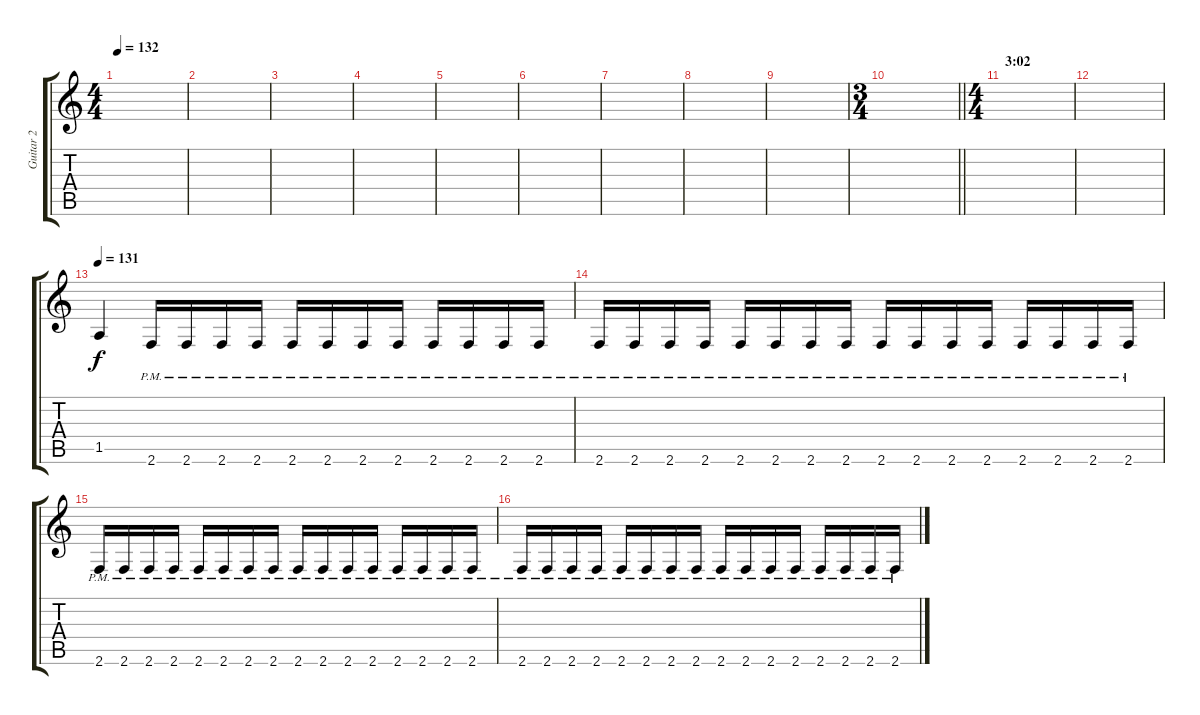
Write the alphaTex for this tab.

\track ("Guitar 2" "Guitar 2") {instrument overdrivenguitar}
\staff {score tabs}
\tuning (Eb4 Bb3 Gb3 Db3 Ab2 Eb2) {hide}
\ts (4 4)
\tempo 132
\clef g2
\ks c
|
|
|
|
|
|
|
|
|
\ts (3 4)
\barLineRight lightlight
|
\ts (4 4)
\section ("" "3:02")
|
|
\tempo 131
1.5.4 2.6{pm}.16 2.6{pm}.16 2.6{pm}.16 2.6{pm}.16 2.6{pm}.16 2.6{pm}.16 2.6{pm}.16 2.6{pm}.16 2.6{pm}.16 2.6{pm}.16 2.6{pm}.16 2.6{pm}.16 |
2.6{pm}.16 2.6{pm}.16 2.6{pm}.16 2.6{pm}.16 2.6{pm}.16 2.6{pm}.16 2.6{pm}.16 2.6{pm}.16 2.6{pm}.16 2.6{pm}.16 2.6{pm}.16 2.6{pm}.16 2.6{pm}.16 2.6{pm}.16 2.6{pm}.16 2.6{pm}.16 |
2.6{pm}.16 2.6{pm}.16 2.6{pm}.16 2.6{pm}.16 2.6{pm}.16 2.6{pm}.16 2.6{pm}.16 2.6{pm}.16 2.6{pm}.16 2.6{pm}.16 2.6{pm}.16 2.6{pm}.16 2.6{pm}.16 2.6{pm}.16 2.6{pm}.16 2.6{pm}.16 |
2.6{pm}.16 2.6{pm}.16 2.6{pm}.16 2.6{pm}.16 2.6{pm}.16 2.6{pm}.16 2.6{pm}.16 2.6{pm}.16 2.6{pm}.16 2.6{pm}.16 2.6{pm}.16 2.6{pm}.16 2.6{pm}.16 2.6{pm}.16 2.6{pm}.16 2.6{pm}.16
